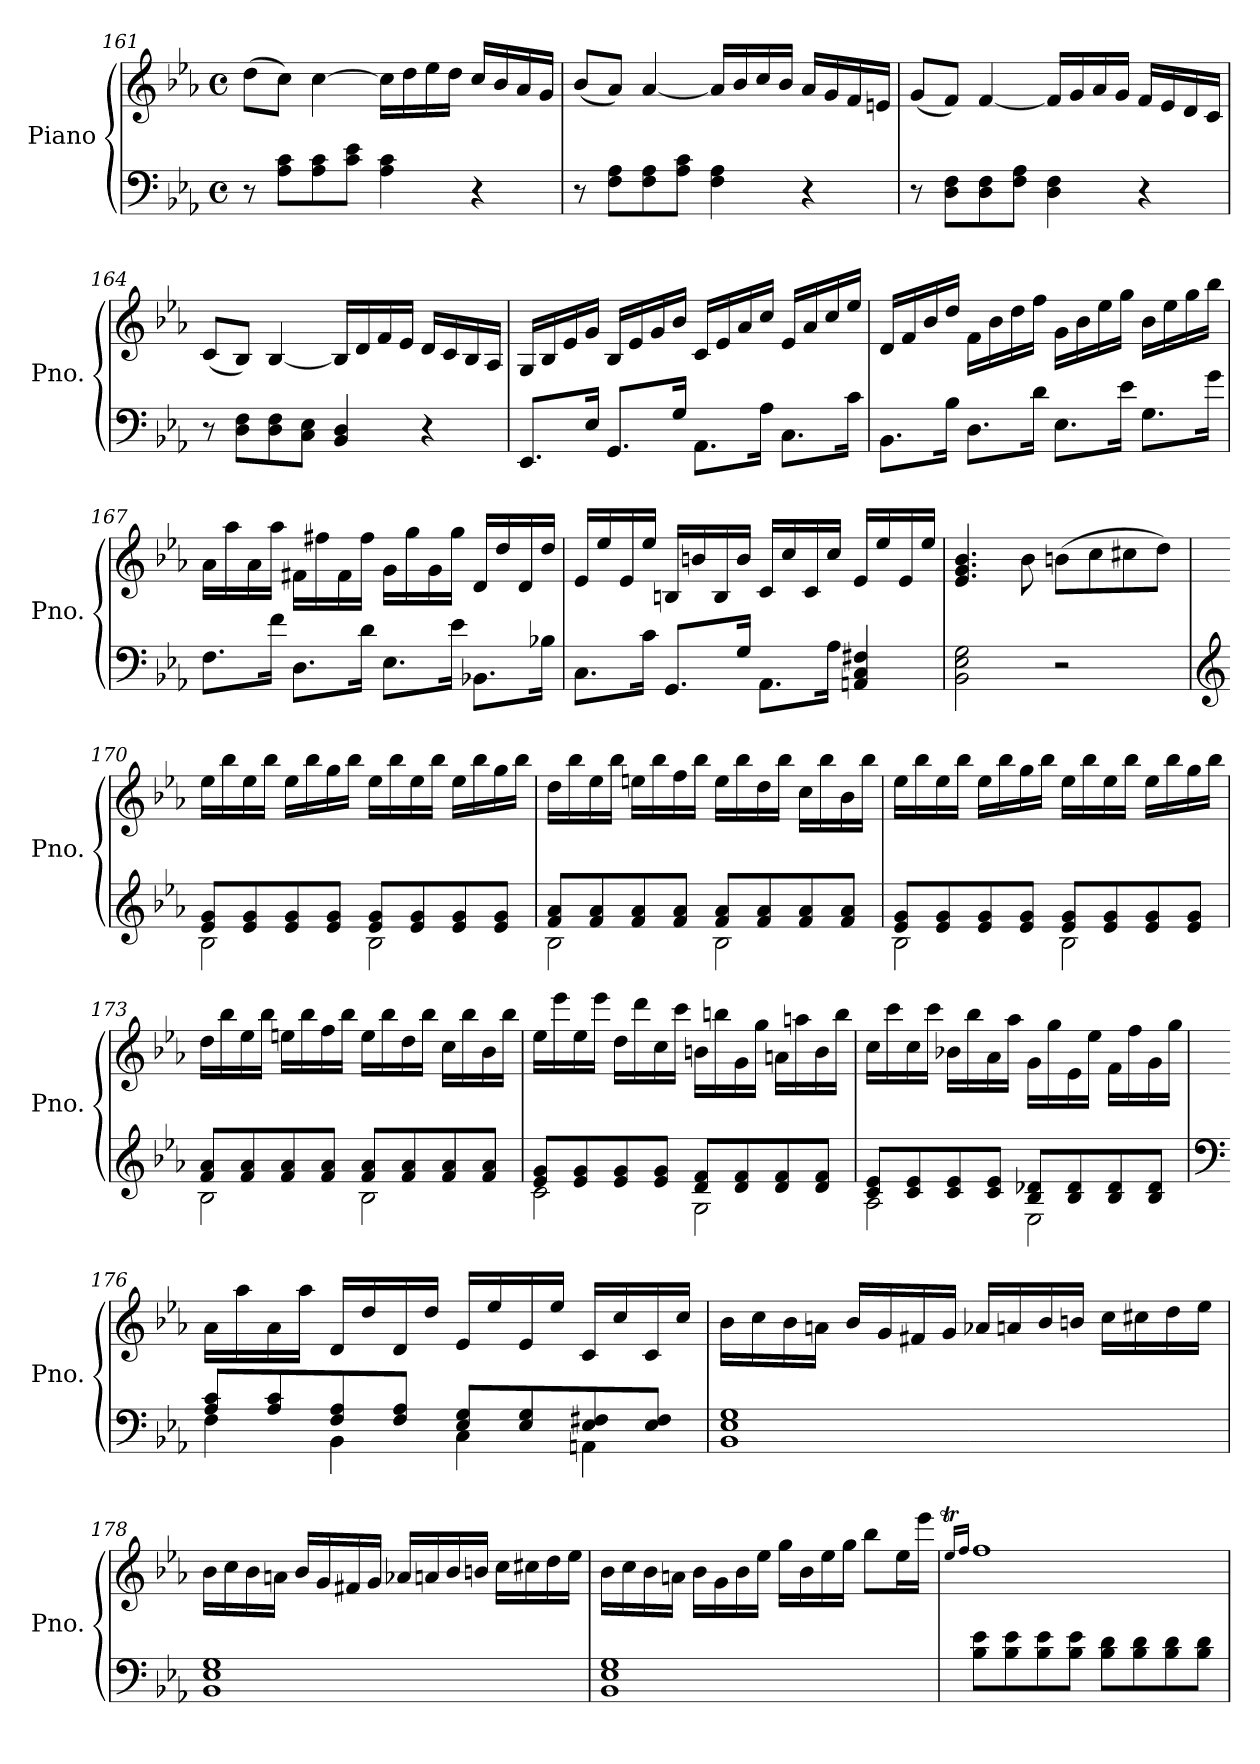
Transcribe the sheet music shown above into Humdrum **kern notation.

**kern	**kern
*part1	*part1
*staff2	*staff1
*I"Piano	*
*I'Pno.	*
*clefF4	*clefG2
*k[b-e-a-]	*k[b-e-a-]
*E-:	*E-:
*M4/4	*M4/4
*met(c)	*met(c)
=161	=161
8r	(8dd\L
8A-\ 8c\L	8cc\J)
8A-\ 8c\	[4cc\
8c\ 8e-\J	.
4A-\ 4c\	16cc\LL]
.	16dd\
.	16ee-\
.	16dd\JJ
4r	16cc/LL
.	16b-/
.	16a-/
.	16g/JJ
!!LO:LB:g=z
=162	=162
8r	(8b-/L
8F\ 8A-\L	8a-/J)
8F\ 8A-\	[4a-/
8A-\ 8c\J	.
4F\ 4A-\	16a-/LL]
.	16b-/
.	16cc/
.	16b-/JJ
4r	16a-/LL
.	16g/
.	16f/
.	16en/JJ
=163	=163
8r	(8g/L
8D\ 8F\L	8f/J)
8D\ 8F\	[4f/
8F\ 8A-\J	.
4D\ 4F\	16f/LL]
.	16g/
.	16a-/
.	16g/JJ
4r	16f/LL
.	16e-/
.	16d/
.	16c/JJ
=164	=164
8r	(8c/L
8D\ 8F\L	8B-/J)
8D\ 8F\	[4B-/
8C\ 8E-\J	.
4BB-/ 4D/	16B-/LL]
.	16d/
.	16f/
.	16e-/JJ
4r	16d/LL
.	16c/
.	16B-/
.	16A-/JJ
!!LO:LB:g=z
=165	=165
8.EE-/L	16G/LL
.	16B-/
.	16e-/
16E-/Jk	16g/JJ
8.GG/L	16B-/LL
.	16e-/
.	16g/
16G/Jk	16b-/JJ
8.AA-\L	16c/LL
.	16e-/
.	16a-/
16A-\Jk	16cc/JJ
8.C\L	16e-/LL
.	16a-/
.	16cc/
16c\Jk	16ee-/JJ
=166	=166
8.BB-\L	16d/LL
.	16f/
.	16b-/
16B-\Jk	16dd/JJ
8.D\L	16f\LL
.	16b-\
.	16dd\
16d\Jk	16ff\JJ
8.E-\L	16g\LL
.	16b-\
.	16ee-\
16e-\Jk	16gg\JJ
8.G\L	16b-\LL
.	16ee-\
.	16gg\
16g\Jk	16bb-\JJ
!!LO:LB:g=z
=167	=167
8.F\L	16a-\LL
.	16aa-\
.	16a-\
16f\Jk	16aa-\JJ
8.D\L	16f#X\LL
.	16ff#X\
.	16f#\
16d\Jk	16ff#\JJ
8.E-\L	16g\LL
.	16gg\
.	16g\
16e-\Jk	16gg\JJ
8.BB-X\L	16d/LL
.	16dd/
.	16d/
16B-X\Jk	16dd/JJ
!!LO:LB:g=z
=168	=168
8.C\L	16e-/LL
.	16ee-/
.	16e-/
16c\Jk	16ee-/JJ
8.GG/L	16Bn/LL
.	16bn/
.	16B/
16G/Jk	16b/JJ
8.AA-\L	16c/LL
.	16cc/
.	16c/
16A-\Jk	16cc/JJ
4AAn/ 4C/ 4F#X/	16e-/LL
.	16ee-/
.	16e-/
.	16ee-/JJ
=169	=169
2BB-\ 2E-\ 2G\	4.e-/ 4.g/ 4.b-/
.	8b-\
2r	(8bn\L
.	8cc\
.	8cc#X\
.	8dd\J)
=170	=170
*clefG2	*
*^	*
8e-/ 8g/L	2B-\	16ee-\LL
.	.	16bb-\
8e-/ 8g/	.	16ee-\
.	.	16bb-\JJ
8e-/ 8g/	.	16ee-\LL
.	.	16bb-\
8e-/ 8g/J	.	16gg\
.	.	16bb-\JJ
8e-/ 8g/L	2B-\	16ee-\LL
.	.	16bb-\
8e-/ 8g/	.	16ee-\
.	.	16bb-\JJ
8e-/ 8g/	.	16ee-\LL
.	.	16bb-\
8e-/ 8g/J	.	16gg\
.	.	16bb-\JJ
!!LO:LB:g=z
=171	=171	=171
8f/ 8a-/L	2B-\	16dd\LL
.	.	16bb-\
8f/ 8a-/	.	16ee-\
.	.	16bb-\JJ
8f/ 8a-/	.	16een\LL
.	.	16bb-\
8f/ 8a-/J	.	16ff\
.	.	16bb-\JJ
8f/ 8a-/L	2B-\	16ee\LL
.	.	16bb-\
8f/ 8a-/	.	16dd\
.	.	16bb-\JJ
8f/ 8a-/	.	16cc\LL
.	.	16bb-\
8f/ 8a-/J	.	16b-\
.	.	16bb-\JJ
=172	=172	=172
8e-/ 8g/L	2B-\	16ee-\LL
.	.	16bb-\
8e-/ 8g/	.	16ee-\
.	.	16bb-\JJ
8e-/ 8g/	.	16ee-\LL
.	.	16bb-\
8e-/ 8g/J	.	16gg\
.	.	16bb-\JJ
8e-/ 8g/L	2B-\	16ee-\LL
.	.	16bb-\
8e-/ 8g/	.	16ee-\
.	.	16bb-\JJ
8e-/ 8g/	.	16ee-\LL
.	.	16bb-\
8e-/ 8g/J	.	16gg\
.	.	16bb-\JJ
=173	=173	=173
8f/ 8a-/L	2B-\	16dd\LL
.	.	16bb-\
8f/ 8a-/	.	16ee-\
.	.	16bb-\JJ
8f/ 8a-/	.	16een\LL
.	.	16bb-\
8f/ 8a-/J	.	16ff\
.	.	16bb-\JJ
8f/ 8a-/L	2B-\	16ee\LL
.	.	16bb-\
8f/ 8a-/	.	16dd\
.	.	16bb-\JJ
8f/ 8a-/	.	16cc\LL
.	.	16bb-\
8f/ 8a-/J	.	16b-\
.	.	16bb-\JJ
!!LO:PB:g=z
=174	=174	=174
8e-/ 8g/L	2c\	16ee-\LL
.	.	16eee-\
8e-/ 8g/	.	16ee-\
.	.	16eee-\JJ
8e-/ 8g/	.	16dd\LL
.	.	16ddd\
8e-/ 8g/J	.	16cc\
.	.	16ccc\JJ
8d/ 8f/L	2G\	16bn\LL
.	.	16bbn\
8d/ 8f/	.	16g\
.	.	16gg\JJ
8d/ 8f/	.	16an\LL
.	.	16aan\
8d/ 8f/J	.	16b\
.	.	16bb\JJ
=175	=175	=175
8c/ 8e-/L	2A-\	16cc\LL
.	.	16ccc\
8c/ 8e-/	.	16cc\
.	.	16ccc\JJ
8c/ 8e-/	.	16b-X\LL
.	.	16bb-\
8c/ 8e-/J	.	16a-\
.	.	16aa-\JJ
8B-/ 8d-X/L	2E-\	16g\LL
.	.	16gg\
8B-/ 8d-/	.	16e-\
.	.	16ee-\JJ
8B-/ 8d-/	.	16f\LL
.	.	16ff\
8B-/ 8d-/J	.	16g\
.	.	16gg\JJ
!!LO:LB:g=z
=176	=176	=176
*clefF4	*	*
8A-/ 8c/L	4F\	16a-\LL
.	.	16aa-\
8A-/ 8c/	.	16a-\
.	.	16aa-\JJ
8F/ 8A-/	4BB-\	16d/LL
.	.	16dd/
8F/ 8A-/J	.	16d/
.	.	16dd/JJ
8E-/ 8G/L	4C\	16e-/LL
.	.	16ee-/
8E-/ 8G/	.	16e-/
.	.	16ee-/JJ
8E-/ 8F#X/	4AAn\	16c/LL
.	.	16cc/
8E-/ 8F#/J	.	16c/
.	.	16cc/JJ
*v	*v	*
=177	=177
1BB- 1E- 1G	16b-\LL
.	16cc\
.	16b-\
.	16an\JJ
.	16b-/LL
.	16g/
.	16f#X/
.	16g/JJ
.	16a-X/LL
.	16an/
.	16b-/
.	16bn/JJ
.	16cc\LL
.	16cc#X\
.	16dd\
.	16ee-\JJ
!!LO:LB:g=z
=178	=178
1BB- 1E- 1G	16b-\LL
.	16cc\
.	16b-\
.	16an\JJ
.	16b-/LL
.	16g/
.	16f#X/
.	16g/JJ
.	16a-X/LL
.	16an/
.	16b-/
.	16bn/JJ
.	16cc\LL
.	16cc#X\
.	16dd\
.	16ee-\JJ
=179	=179
1BB- 1E- 1G	16b-\LL
.	16cc\
.	16b-\
.	16an\JJ
.	16b-\LL
.	16g\
.	16b-\
.	16ee-\JJ
.	16gg\LL
.	16b-\
.	16ee-\
.	16gg\JJ
.	8bb-\L
.	16ee-\L
.	16eee-\JJ
!!LO:LB:g=z
=180	=180
.	16qee-T/LL
.	16qff/JJ
8B-\ 8e-\L	1ff
8B-\ 8e-\	.
8B-\ 8e-\	.
8B-\ 8e-\J	.
8B-\ 8d\L	.
8B-\ 8d\	.
8B-\ 8d\	.
8B-\ 8d\J	.
=	=
*-	*-
